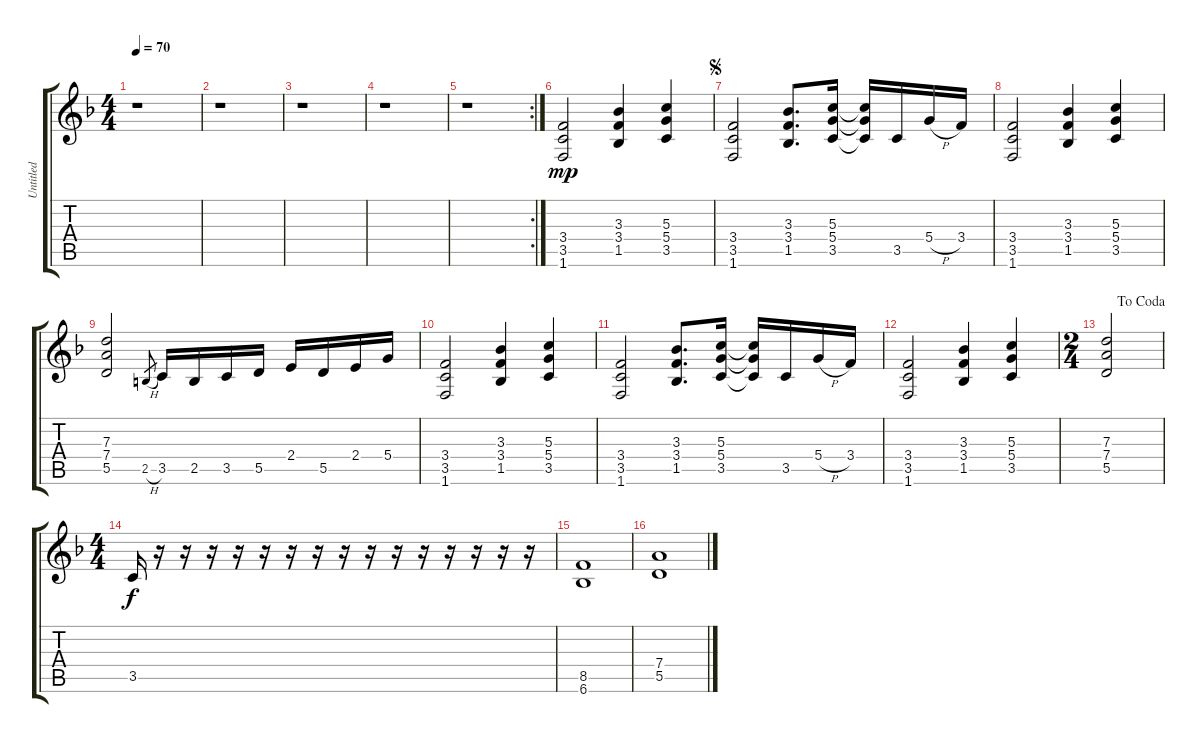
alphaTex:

\track ("Untitled" "Untitled") {instrument distortionguitar}
\staff {score tabs}
\tuning (E4 B3 G3 D3 A2 E2) {hide}
\ts (4 4)
\tempo 70
\clef g2
\ks f
r.1{dy mp} |
r.1 |
r.1 |
r.1 |
\rc 2
r.1 |
(3.4 3.5 1.6).2 (3.3 3.4 1.5).4 (5.3 5.4 3.5).4 |
\jump segno
(3.4 3.5 1.6).2 (3.3 3.4 1.5).8{d} (5.3 5.4 3.5).16 (5.3{t} 5.4{t} 3.5{t}).16 3.5.16 5.4{h}.16 3.4.16 |
(3.4 3.5 1.6).2 (3.3 3.4 1.5).4 (5.3 5.4 3.5).4 |
(7.3 7.4 5.5).2 2.5{h}.8{gr} 3.5.16 2.5.16 3.5.16 5.5.16 2.4.16 5.5.16 2.4.16 5.4.16 |
(3.4 3.5 1.6).2 (3.3 3.4 1.5).4 (5.3 5.4 3.5).4 |
(3.4 3.5 1.6).2 (3.3 3.4 1.5).8{d} (5.3 5.4 3.5).16 (5.3{t} 5.4{t} 3.5{t}).16 3.5.16 5.4{h}.16 3.4.16 |
(3.4 3.5 1.6).2 (3.3 3.4 1.5).4 (5.3 5.4 3.5).4 |
\ts (2 4)
\jump dacoda
(7.3 7.4 5.5).2 |
\ts (4 4)
3.5.16{dy f} r.16 r.16 r.16 r.16 r.16 r.16 r.16 r.16 r.16 r.16 r.16 r.16 r.16 r.16 r.16 |
(8.5 6.6).1 |
(7.4 5.5).1
